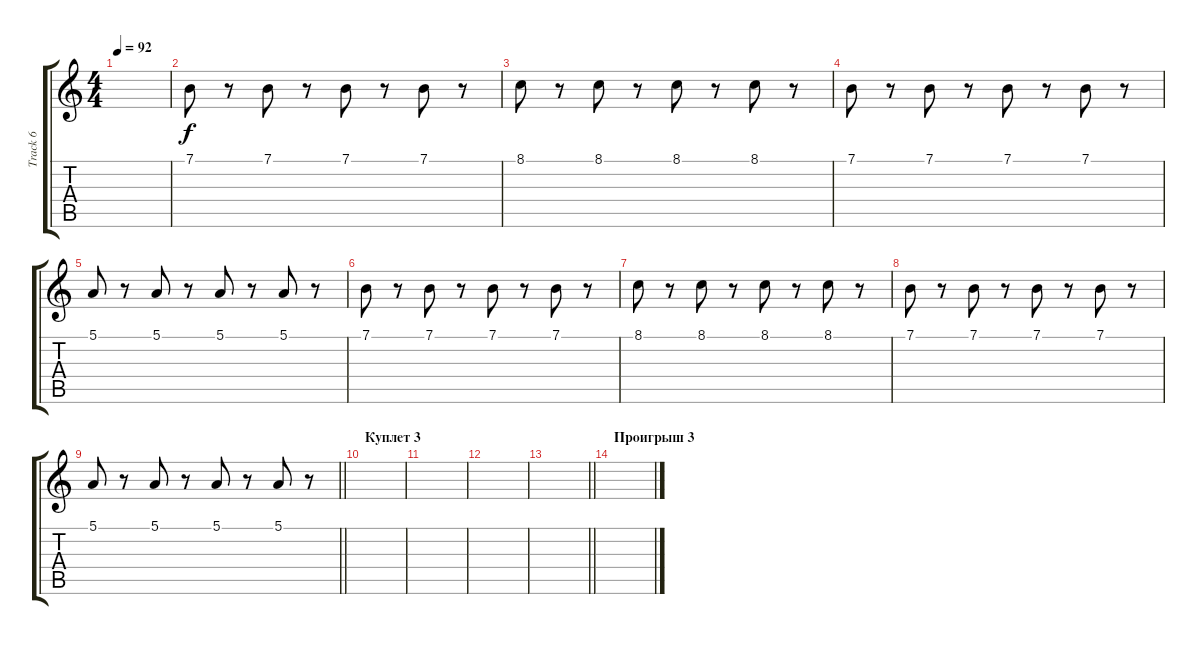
\track ("Track 6" "Track 6") {instrument stringensemble1}
\staff {score tabs}
\tuning (E4 B3 G3 D3 A2 E2) {hide}
\ts (4 4)
\tempo 92
\clef g2
\ks c
|
7.1.8 r.8 7.1.8 r.8 7.1.8 r.8 7.1.8 r.8 |
8.1.8 r.8 8.1.8 r.8 8.1.8 r.8 8.1.8 r.8 |
7.1.8 r.8 7.1.8 r.8 7.1.8 r.8 7.1.8 r.8 |
5.1.8 r.8 5.1.8 r.8 5.1.8 r.8 5.1.8 r.8 |
7.1.8 r.8 7.1.8 r.8 7.1.8 r.8 7.1.8 r.8 |
8.1.8 r.8 8.1.8 r.8 8.1.8 r.8 8.1.8 r.8 |
7.1.8 r.8 7.1.8 r.8 7.1.8 r.8 7.1.8 r.8 |
\barLineRight lightlight
5.1.8 r.8 5.1.8 r.8 5.1.8 r.8 5.1.8 r.8 |
\section ("" "Куплет 3")
|
|
|
\barLineRight lightlight
|
\section ("" "Проигрыш 3")
